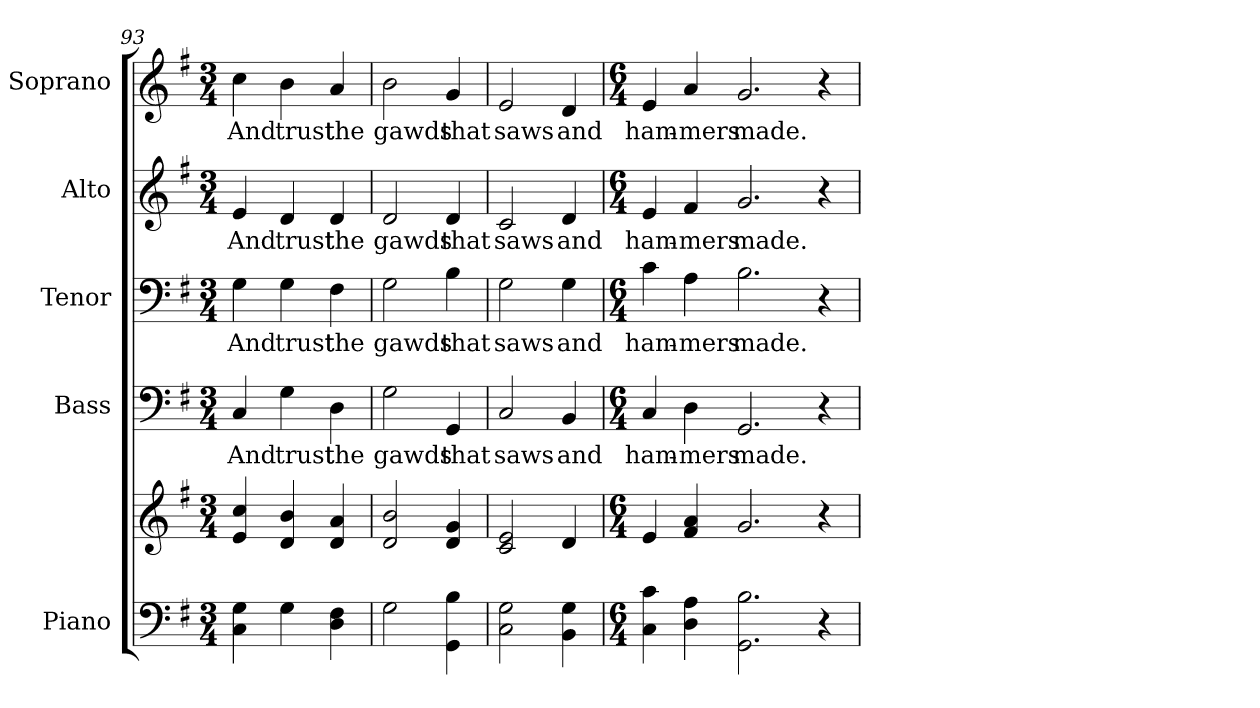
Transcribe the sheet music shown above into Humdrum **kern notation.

**kern	**kern	**kern	**text	**kern	**text	**kern	**text	**kern	**text
*part5	*part5	*part4	*part4	*part3	*part3	*part2	*part2	*part1	*part1
*staff6	*staff5	*staff4	*staff4	*staff3	*staff3	*staff2	*staff2	*staff1	*staff1
*I"Piano	*	*I"Bass	*	*I"Tenor	*	*I"Alto	*	*I"Soprano	*
*I'Pno.	*	*I'B.	*	*I'T.	*	*I'A.	*	*I'S.	*
!!LO:PB:g=z
*clefF4	*clefG2	*clefF4	*	*clefF4	*	*clefG2	*	*clefG2	*
*k[f#]	*k[f#]	*k[f#]	*	*k[f#]	*	*k[f#]	*	*k[f#]	*
*G:	*G:	*G:	*	*G:	*	*G:	*	*G:	*
*M3/4	*M3/4	*M3/4	*	*M3/4	*	*M3/4	*	*M3/4	*
=93	=93	=93	=93	=93	=93	=93	=93	=93	=93
!	!	!	!LO:LY:b:color=#000000	!	!	!	!	!	!
!	!	!	!	!	!LO:LY:b:color=#000000	!	!	!	!
!	!	!	!	!	!	!	!LO:LY:b:color=#000000	!	!
!	!	!	!	!	!	!	!	!	!LO:LY:b:color=#000000
4Ci\ 4Gi	4ei/ 4cci	4Ci/	And	4Gi\	And	4ei/	And	4cci\	And
!	!	!	!LO:LY:b:color=#000000	!	!	!	!	!	!
!	!	!	!	!	!LO:LY:b:color=#000000	!	!	!	!
!	!	!	!	!	!	!	!LO:LY:b:color=#000000	!	!
!	!	!	!	!	!	!	!	!	!LO:LY:b:color=#000000
4Gi\	4di/ 4bi	4Gi\	trust	4Gi\	trust	4di/	trust	4bi\	trust
!	!	!	!LO:LY:b:color=#000000	!	!	!	!	!	!
!	!	!	!	!	!LO:LY:b:color=#000000	!	!	!	!
!	!	!	!	!	!	!	!LO:LY:b:color=#000000	!	!
!	!	!	!	!	!	!	!	!	!LO:LY:b:color=#000000
4Di\ 4F#i	4di/ 4ai	4Di\	the	4F#i\	the	4di/	the	4ai/	the
=94	=94	=94	=94	=94	=94	=94	=94	=94	=94
!	!	!	!LO:LY:b:color=#000000	!	!	!	!	!	!
!	!	!	!	!	!LO:LY:b:color=#000000	!	!	!	!
!	!	!	!	!	!	!	!LO:LY:b:color=#000000	!	!
!	!	!	!	!	!	!	!	!	!LO:LY:b:color=#000000
2Gi\	2di/ 2bi	2Gi\	gawds	2Gi\	gawds	2di/	gawds	2bi\	gawds
!	!	!	!LO:LY:b:color=#000000	!	!	!	!	!	!
!	!	!	!	!	!LO:LY:b:color=#000000	!	!	!	!
!	!	!	!	!	!	!	!LO:LY:b:color=#000000	!	!
!	!	!	!	!	!	!	!	!	!LO:LY:b:color=#000000
4GGi\ 4Bi	4di/ 4gi	4GGi/	that	4Bi\	that	4di/	that	4gi/	that
!!LO:LB:g=z
=95	=95	=95	=95	=95	=95	=95	=95	=95	=95
!	!	!	!LO:LY:b:color=#000000	!	!	!	!	!	!
!	!	!	!	!	!LO:LY:b:color=#000000	!	!	!	!
!	!	!	!	!	!	!	!LO:LY:b:color=#000000	!	!
!	!	!	!	!	!	!	!	!	!LO:LY:b:color=#000000
2Ci\ 2Gi	2ci/ 2ei	2Ci/	saws	2Gi\	saws	2ci/	saws	2ei/	saws
!	!	!	!LO:LY:b:color=#000000	!	!	!	!	!	!
!	!	!	!	!	!LO:LY:b:color=#000000	!	!	!	!
!	!	!	!	!	!	!	!LO:LY:b:color=#000000	!	!
!	!	!	!	!	!	!	!	!	!LO:LY:b:color=#000000
4BBi\ 4Gi	4di/	4BBi/	and	4Gi\	and	4di/	and	4di/	and
=96	=96	=96	=96	=96	=96	=96	=96	=96	=96
*M6/4	*M6/4	*M6/4	*	*M6/4	*	*M6/4	*	*M6/4	*
!	!	!	!LO:LY:b:color=#000000	!	!	!	!	!	!
!	!	!	!	!	!LO:LY:b:color=#000000	!	!	!	!
!	!	!	!	!	!	!	!LO:LY:b:color=#000000	!	!
!	!	!	!	!	!	!	!	!	!LO:LY:b:color=#000000
4Ci\ 4ci	4ei/	4Ci/	ham-	4ci\	ham-	4ei/	ham-	4ei/	ham-
!	!	!	!LO:LY:b:color=#000000	!	!	!	!	!	!
!	!	!	!	!	!LO:LY:b:color=#000000	!	!	!	!
!	!	!	!	!	!	!	!LO:LY:b:color=#000000	!	!
!	!	!	!	!	!	!	!	!	!LO:LY:b:color=#000000
4Di\ 4Ai	4f#i/ 4ai	4Di\	-mers	4Ai\	-mers	4f#i/	-mers	4ai/	-mers
!	!	!	!LO:LY:b:color=#000000	!	!	!	!	!	!
!	!	!	!	!	!LO:LY:b:color=#000000	!	!	!	!
!	!	!	!	!	!	!	!LO:LY:b:color=#000000	!	!
!	!	!	!	!	!	!	!	!	!LO:LY:b:color=#000000
2.GGi\ 2.Bi	2.gi/	2.GGi/	made.	2.Bi\	made.	2.gi/	made.	2.gi/	made.
4r	4r	4r	.	4r	.	4r	.	4r	.
=	=	=	=	=	=	=	=	=	=
*-	*-	*-	*-	*-	*-	*-	*-	*-	*-
